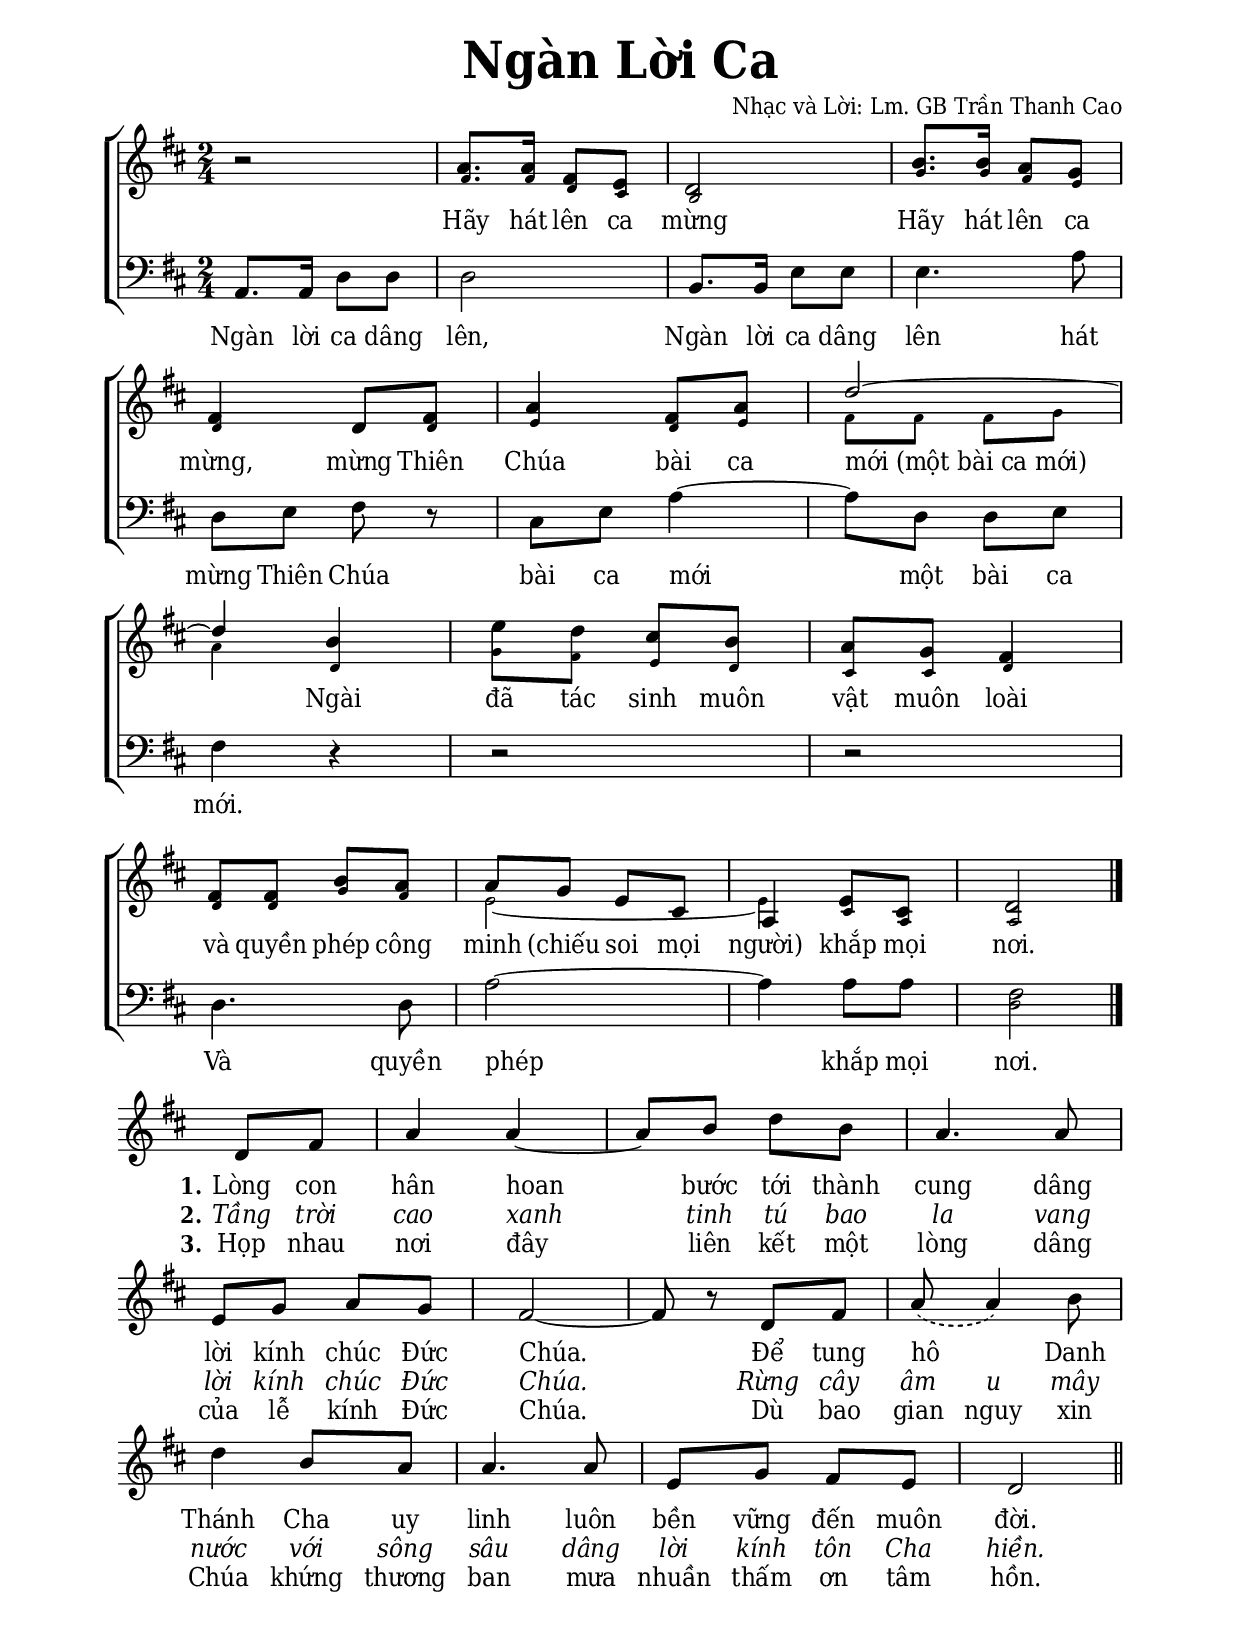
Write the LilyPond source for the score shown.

% Cài đặt chung
\version "2.22.1"
\include "english.ly"

\header {
  title = \markup { \fontsize #3 "Ngàn Lời Ca" }
  composer = "Nhạc và Lời: Lm. GB Trần Thanh Cao"
  %arranger = " "
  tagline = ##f
}

% Nhạc điệp khúc
nhacDiepKhucSop = \relative c'' {
  r2 |
  a8. a16 fs8 e |
  d2 |
  b'8. b16 a8 g |
  fs4 d8 fs |
  a4 fs8 a |
  d2 ~ |
  d4 b |
  e8 d cs b |
  a g fs4 |
  fs8 fs b a |
  a g e cs |
  a4 e'8 cs |
  d2 \bar "|."
}

nhacDiepKhucAlto = \relative c' {
  r2 |
  fs8. fs16 d8 cs |
  b2 |
  g'8. g16 fs8 e |
  d4 d8 d |
  e4 d8 e |
  fs8 
  fs fs g |
  a4 d, |
  g8 fs e d |
  cs cs d4 |
  d8 d g fs |
  e2 \tweak extra-offset #'(0 . -0.3) ~ |
  e4 cs8 a |
  a2
}

nhacDiepKhucBas = \relative c {
  a8. a16 d8 d |
  d2 |
  b8. b16 e8 e |
  e4. a8 |
  d, e fs r |
  cs e a4 ~ |
  a8 d, d e |
  fs4 r |
  r2 |
  r2 |
  d4. d8 |
  a'2 ~ |
  a4 a8 a |
  <fs \tweak font-size #-2 d>2
}

% Nhạc phiên khúc
nhacPhienKhuc = \relative c' {
  \partial 4 d8 fs |
  a4 a ~ |
  a8 b d b |
  a4. a8 |
  e g a g |
  fs2 ~ |
  fs8 r d fs |
  \phrasingSlurDashed a8 \(a4\) b8 |
  d4 b8 a |
  a4. a8 |
  e g fs e |
  d2 \bar "||"
}

% Lời điệp khúc
loiDiepKhucSop = \lyricmode {
  Hãy hát lên ca mừng
  Hãy hát lên ca mừng,
  mừng Thiên Chúa bài ca "mới (một bài ca mới)"
  Ngài đã tác sinh muôn vật muôn loài
  và quyền phép công minh
  (chiếu soi mọi người) khắp mọi nơi.
}

loiDiepKhucBas = \lyricmode {
  Ngàn lời ca dâng lên,
  Ngàn lời ca dâng lên
  hát mừng Thiên Chúa bài ca mới
  một bài ca mới.
  Và quyền phép khắp mọi nơi.
}

% Lời phiên khúc
loiPhienKhucMot = \lyricmode {
  \set stanza = #"1."
  Lòng con hân hoan bước tới thành cung dâng lời kính chúc Đức Chúa.
  Để tung hô _ Danh Thánh Cha uy linh luôn bền vững đến muôn đời.
}

loiPhienKhucHai = \lyricmode {
  \override Lyrics.LyricText.font-shape = #'italic
  \set stanza = #"2."
  Tầng trời cao xanh tinh tú bao la vang lời kính chúc Đức Chúa.
  Rừng cây âm u mây nước với sông sâu dâng lời kính tôn Cha hiền.
}

loiPhienKhucBa = \lyricmode {
  \set stanza = #"3."
  Họp nhau nơi đây liên kết một lòng dâng của lễ kính Đức Chúa.
  Dù bao gian nguy xin Chúa khứng thương ban mưa nhuần thấm ơn tâm hồn.
}

% Dàn trang
\paper {
  #(set-paper-size "a4")
  top-margin = 15\mm
  bottom-margin = 10\mm
  left-margin = 20\mm
  right-margin = 20\mm
  indent = #0
  #(define fonts
    (make-pango-font-tree
      "Deja Vu Serif Condensed"
      "Deja Vu Serif Condensed"
      "Deja Vu Serif Condensed"
      (/ 20 20)))
  page-count = #1
  system-system-spacing = #'((basic-distance . 12)
                             (minimum-distance . 12)
                             (padding . 1))
  score-system-spacing = #'((basic-distance . 12)
                             (minimum-distance . 12)
                             (padding . 1))
}

% Thiết lập tông và nhịp
TongNhip = { \key d \major \time 2/4 }

% Đổi kích thước nốt cho bè phụ
notBePhu =
#(define-music-function (font-size music) (number? ly:music?)
   (for-some-music
     (lambda (m)
       (if (music-is-of-type? m 'rhythmic-event)
           (begin
             (set! (ly:music-property m 'tweaks)
                   (cons `(font-size . ,font-size)
                         (ly:music-property m 'tweaks)))
             #t)
           #f))
     music)
   music)

\score {
  \new ChoirStaff <<
    \new Staff \with {
        \consists "Merge_rests_engraver"
        printPartCombineTexts = ##f
        \override VerticalAxisGroup.staff-staff-spacing = #'((basic-distance . 11))
      }
      <<
        \clef "treble"
        \new Voice \TongNhip \partCombine 
        \nhacDiepKhucSop
        \notBePhu -3 { \nhacDiepKhucAlto }
        \new NullVoice = nhacThamChieu \nhacDiepKhucSop
        \new Lyrics \with {
            \override VerticalAxisGroup.
              nonstaff-relatedstaff-spacing.padding = #0.5
            \override VerticalAxisGroup.
              nonstaff-unrelatedstaff-spacing.padding = #1
          }
        \lyricsto nhacThamChieu \loiDiepKhucSop
    >>
    \new Staff \with {
        \consists "Merge_rests_engraver"
        %\magnifyStaff #(magstep +1)
      }
      <<
        \clef "bass"
        \new Voice = beBas {
          \key d \major \time 2/4 \nhacDiepKhucBas
        }
        \new Lyrics \with {
          \override VerticalAxisGroup.
            nonstaff-relatedstaff-spacing.padding = #1.2
          \override VerticalAxisGroup.
            nonstaff-unrelatedstaff-spacing.padding = #1
        }
        \lyricsto beBas \loiDiepKhucBas
    >>
  >>
  \layout {
    %\override Lyrics.LyricText.font-size = #+2
    \override Lyrics.LyricSpace.minimum-distance = #0.5
    \override Score.BarNumber.break-visibility = ##(#f #f #f)
    \override Score.SpacingSpanner.uniform-stretching = ##t
  }
}

\score {
  \new ChoirStaff <<
    \new Staff = phienKhuc \with {
        %\magnifyStaff #(magstep +1)
      }
      <<
      \new Voice = beSop {
        \key d \major \time 2/4 \nhacPhienKhuc
      }
    >>
    \new Lyrics \with {
          \override VerticalAxisGroup.
            nonstaff-relatedstaff-spacing.padding = #1.2
          \override VerticalAxisGroup.
            nonstaff-unrelatedstaff-spacing.padding = #1
        }
        \lyricsto beSop \loiPhienKhucMot
    \new Lyrics \lyricsto beSop \loiPhienKhucHai
    \new Lyrics \with {
          \override VerticalAxisGroup.
            nonstaff-relatedstaff-spacing.padding = #1.2
          \override VerticalAxisGroup.
            nonstaff-unrelatedstaff-spacing.padding = #1
        }
        \lyricsto beSop \loiPhienKhucBa
  >>
  \layout {
    \override Staff.TimeSignature.transparent = ##t
    %\override Lyrics.LyricText.font-size = #+2
    \override Lyrics.LyricSpace.minimum-distance = #2.0
    \override Score.BarNumber.break-visibility = ##(#f #f #f)
    \override Score.SpacingSpanner.uniform-stretching = ##t
  } 
}
